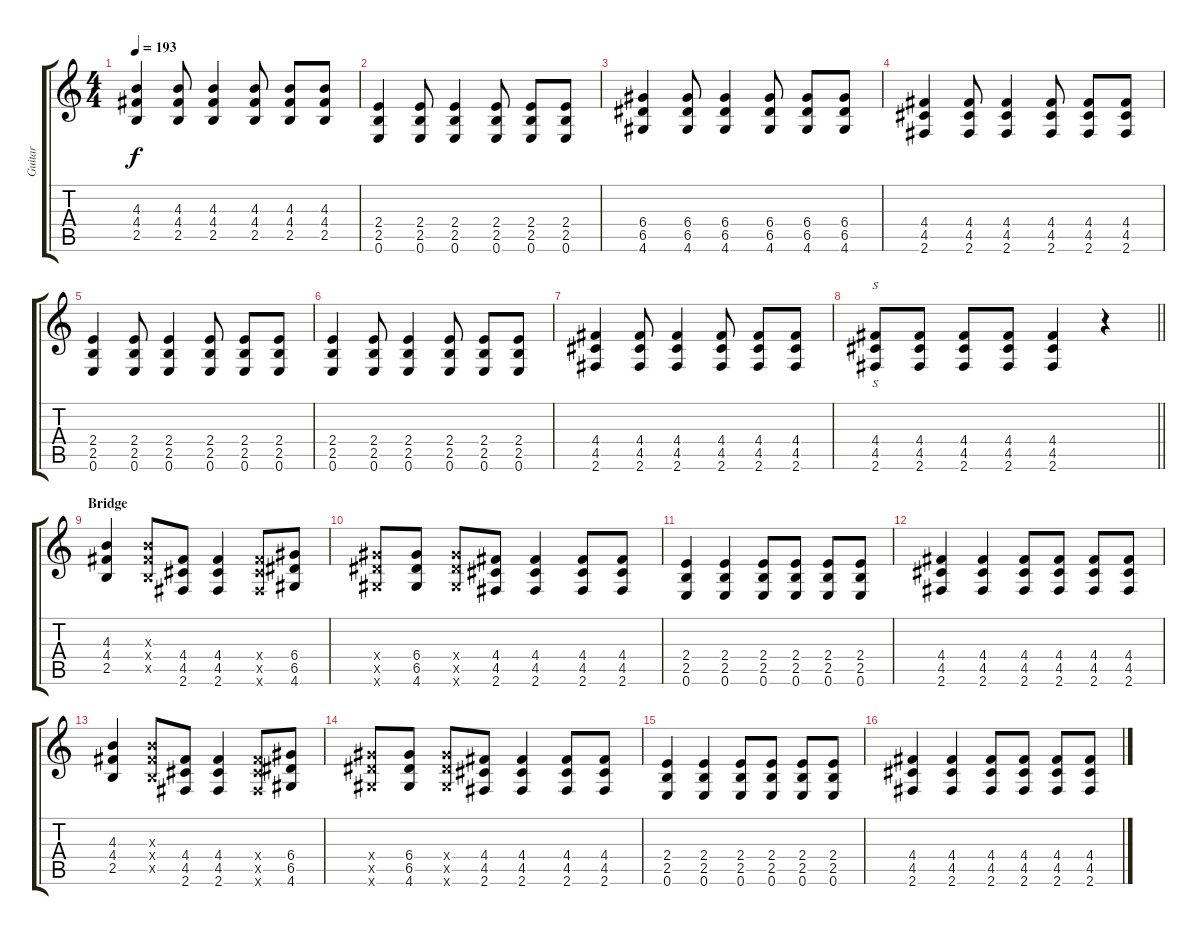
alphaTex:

\track ("Guitar" "Guitar") {instrument distortionguitar}
\staff {score tabs}
\tuning (E4 B3 G3 D3 A2 E2) {hide}
\ts (4 4)
\tempo 193
\clef g2
\ks c
(4.3 4.4 2.5).4{dy f} (4.3 4.4 2.5).8 (4.3 4.4 2.5).4 (4.3 4.4 2.5).8 (4.3 4.4 2.5).8 (4.3 4.4 2.5).8 |
(2.4 2.5 0.6).4 (2.4 2.5 0.6).8 (2.4 2.5 0.6).4 (2.4 2.5 0.6).8 (2.4 2.5 0.6).8 (2.4 2.5 0.6).8 |
(6.4 6.5 4.6).4 (6.4 6.5 4.6).8 (6.4 6.5 4.6).4 (6.4 6.5 4.6).8 (6.4 6.5 4.6).8 (6.4 6.5 4.6).8 |
(4.4 4.5 2.6).4 (4.4 4.5 2.6).8 (4.4 4.5 2.6).4 (4.4 4.5 2.6).8 (4.4 4.5 2.6).8 (4.4 4.5 2.6).8 |
(2.4 2.5 0.6).4 (2.4 2.5 0.6).8 (2.4 2.5 0.6).4 (2.4 2.5 0.6).8 (2.4 2.5 0.6).8 (2.4 2.5 0.6).8 |
(2.4 2.5 0.6).4 (2.4 2.5 0.6).8 (2.4 2.5 0.6).4 (2.4 2.5 0.6).8 (2.4 2.5 0.6).8 (2.4 2.5 0.6).8 |
(4.4 4.5 2.6).4 (4.4 4.5 2.6).8 (4.4 4.5 2.6).4 (4.4 4.5 2.6).8 (4.4 4.5 2.6).8 (4.4 4.5 2.6).8 |
\barLineRight lightlight
(4.4 4.5 2.6).8{s} (4.4 4.5 2.6).8 (4.4 4.5 2.6).8 (4.4 4.5 2.6).8 (4.4 4.5 2.6).4 r.4 |
\section ("" "Bridge")
(4.3 4.4 2.5).4 (4.3{x} 4.4{x} 2.5{x}).8 (4.4 4.5 2.6).8 (4.4 4.5 2.6).4 (4.4{x} 4.5{x} 2.6{x}).8 (6.4 6.5 4.6).8 |
(6.4{x} 6.5{x} 4.6{x}).8 (6.4 6.5 4.6).8 (6.4{x} 6.5{x} 4.6{x}).8 (4.4 4.5 2.6).8 (4.4 4.5 2.6).4 (4.4 4.5 2.6).8 (4.4 4.5 2.6).8 |
(2.4 2.5 0.6).4 (2.4 2.5 0.6).4 (2.4 2.5 0.6).8 (2.4 2.5 0.6).8 (2.4 2.5 0.6).8 (2.4 2.5 0.6).8 |
(4.4 4.5 2.6).4 (4.4 4.5 2.6).4 (4.4 4.5 2.6).8 (4.4 4.5 2.6).8 (4.4 4.5 2.6).8 (4.4 4.5 2.6).8 |
(4.3 4.4 2.5).4 (4.3{x} 4.4{x} 2.5{x}).8 (4.4 4.5 2.6).8 (4.4 4.5 2.6).4 (4.4{x} 4.5{x} 2.6{x}).8 (6.4 6.5 4.6).8 |
(6.4{x} 6.5{x} 4.6{x}).8 (6.4 6.5 4.6).8 (6.4{x} 6.5{x} 4.6{x}).8 (4.4 4.5 2.6).8 (4.4 4.5 2.6).4 (4.4 4.5 2.6).8 (4.4 4.5 2.6).8 |
(2.4 2.5 0.6).4 (2.4 2.5 0.6).4 (2.4 2.5 0.6).8 (2.4 2.5 0.6).8 (2.4 2.5 0.6).8 (2.4 2.5 0.6).8 |
(4.4 4.5 2.6).4 (4.4 4.5 2.6).4 (4.4 4.5 2.6).8 (4.4 4.5 2.6).8 (4.4 4.5 2.6).8 (4.4 4.5 2.6).8
